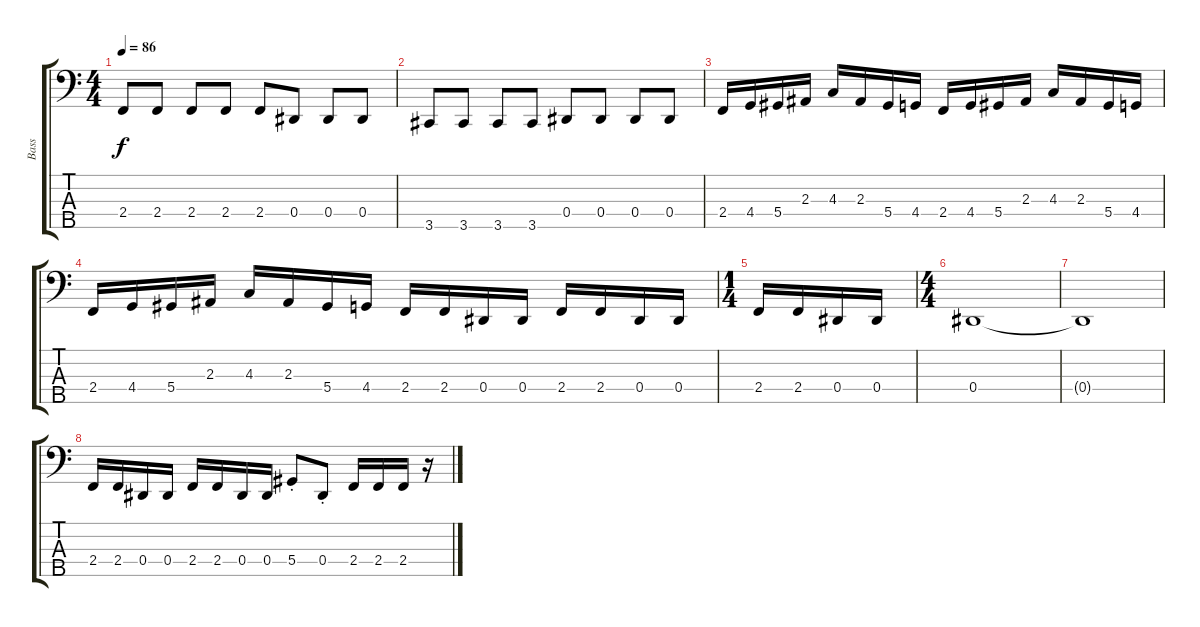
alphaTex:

\track ("Bass" "Bass") {instrument electricbassfinger}
\staff {score tabs}
\tuning (Gb2 Db2 Ab1 Eb1 Bb0) {hide}
\ts (4 4)
\tempo 86
\clef f4
\ks c
2.4.8{dy f} 2.4.8 2.4.8 2.4.8 2.4.8 0.4.8 0.4.8 0.4.8 |
3.5.8 3.5.8 3.5.8 3.5.8 0.4.8 0.4.8 0.4.8 0.4.8 |
2.4.16 4.4.16 5.4.16 2.3.16 4.3.16 2.3.16 5.4.16 4.4.16 2.4.16 4.4.16 5.4.16 2.3.16 4.3.16 2.3.16 5.4.16 4.4.16 |
2.4.16 4.4.16 5.4.16 2.3.16 4.3.16 2.3.16 5.4.16 4.4.16 2.4.16 2.4.16 0.4.16 0.4.16 2.4.16 2.4.16 0.4.16 0.4.16 |
\ts (1 4)
2.4.16 2.4.16 0.4.16 0.4.16 |
\ts (4 4)
0.4.1 |
0.4{t}.1 |
2.4.16 2.4.16 0.4.16 0.4.16 2.4.16 2.4.16 0.4.16 0.4.16 5.4{st}.8 0.4{st}.8 2.4.16 2.4.16 2.4.16 r.16
